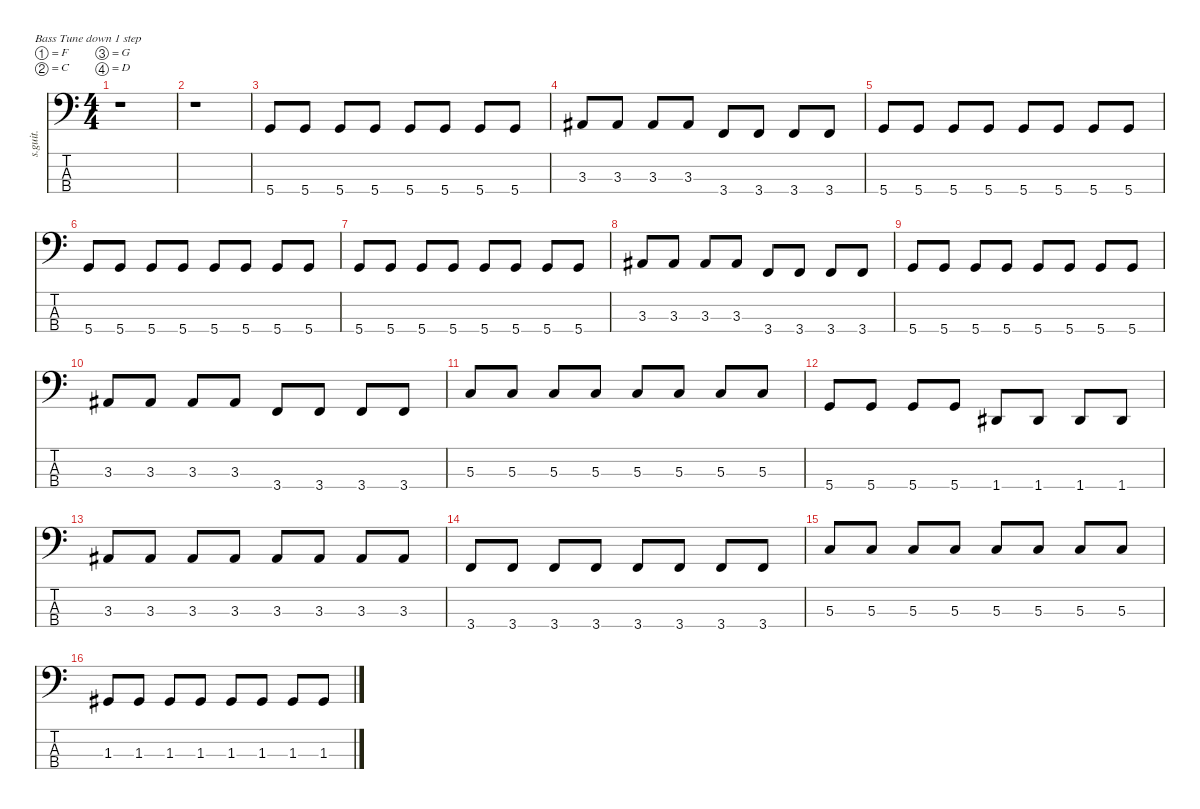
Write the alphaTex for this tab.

\defaultSystemsLayout 4
\hideDynamics
\bracketExtendMode nobrackets
\track ("A Nameless Ghoul - Bass" "s.guit.") {instrument electricbasspick}
\staff {score tabs}
\tuning (F2 C2 G1 D1)
\ts (4 4)
\beaming (8 2 2 2 2)
\tempo (130 hide)
\clef f4
\ks c
r.1{dy f instrument electricbasspick} |
r.1 |
5.4.8 5.4.8 5.4.8 5.4.8 5.4.8 5.4.8 5.4.8 5.4.8 |
3.3{acc #}.8 3.3{acc #}.8 3.3{acc #}.8 3.3{acc #}.8 3.4.8 3.4.8 3.4.8 3.4.8 |
5.4.8 5.4.8 5.4.8 5.4.8 5.4.8 5.4.8 5.4.8 5.4.8 |
5.4.8 5.4.8 5.4.8 5.4.8 5.4.8 5.4.8 5.4.8 5.4.8 |
5.4.8 5.4.8 5.4.8 5.4.8 5.4.8 5.4.8 5.4.8 5.4.8 |
3.3{acc #}.8 3.3{acc #}.8 3.3{acc #}.8 3.3{acc #}.8 3.4.8 3.4.8 3.4.8 3.4.8 |
5.4.8 5.4.8 5.4.8 5.4.8 5.4.8 5.4.8 5.4.8 5.4.8 |
3.3{acc #}.8 3.3{acc #}.8 3.3{acc #}.8 3.3{acc #}.8 3.4.8 3.4.8 3.4.8 3.4.8 |
5.3.8 5.3.8 5.3.8 5.3.8 5.3.8 5.3.8 5.3.8 5.3.8 |
5.4.8 5.4.8 5.4.8 5.4.8 1.4{acc #}.8 1.4{acc #}.8 1.4{acc #}.8 1.4{acc #}.8 |
3.3{acc #}.8 3.3{acc #}.8 3.3{acc #}.8 3.3{acc #}.8 3.3{acc #}.8 3.3{acc #}.8 3.3{acc #}.8 3.3{acc #}.8 |
3.4.8 3.4.8 3.4.8 3.4.8 3.4.8 3.4.8 3.4.8 3.4.8 |
5.3.8 5.3.8 5.3.8 5.3.8 5.3.8 5.3.8 5.3.8 5.3.8 |
1.3{acc #}.8 1.3{acc #}.8 1.3{acc #}.8 1.3{acc #}.8 1.3{acc #}.8 1.3{acc #}.8 1.3{acc #}.8 1.3{acc #}.8
